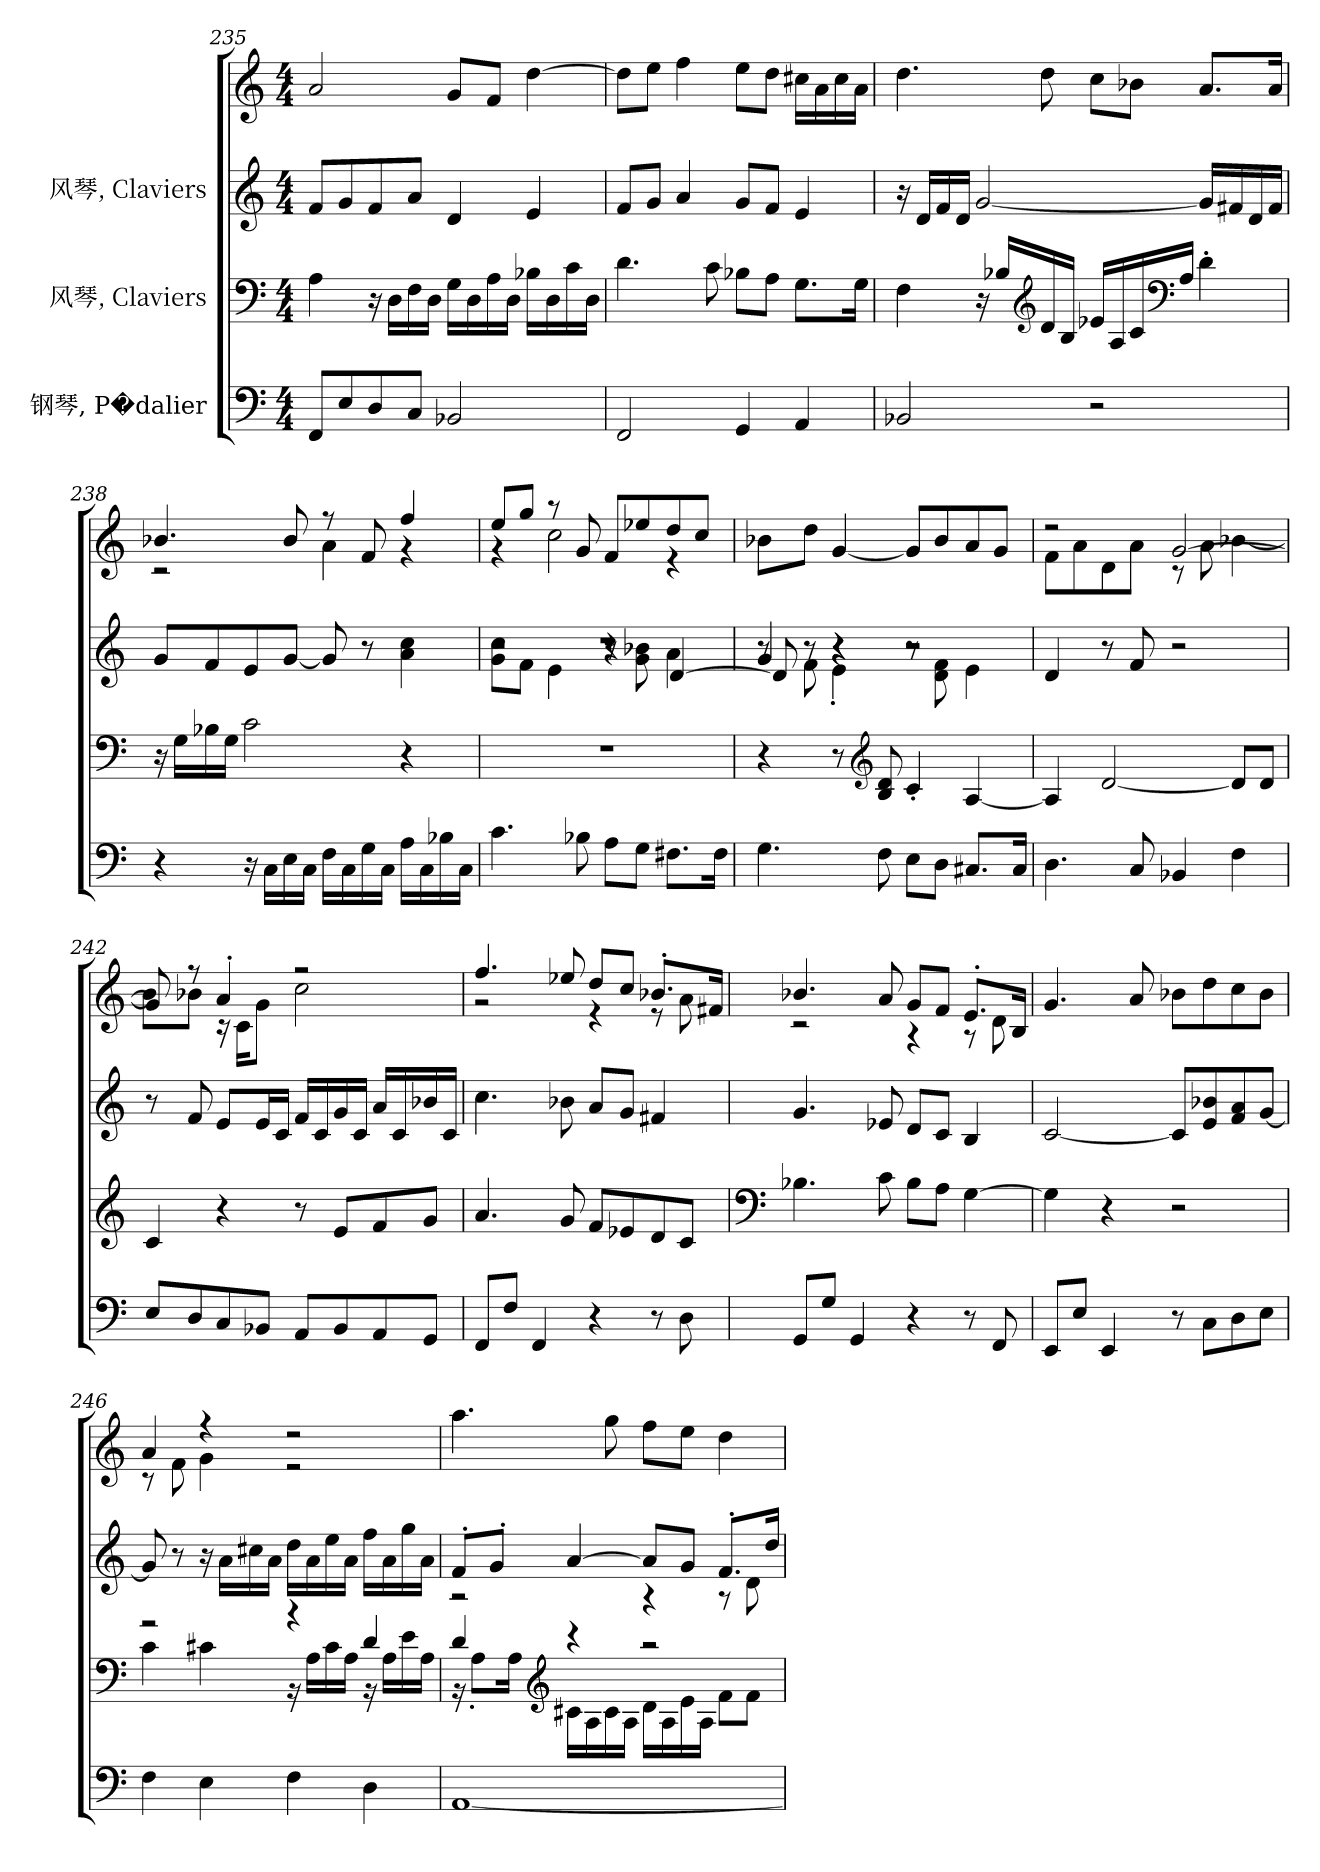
**kern	**kern	**kern	**kern
*part3	*part2	*part1	*part1
*staff4	*staff3	*staff2	*staff1
*I"钢琴, P�dalier	*I"风琴, Claviers	*I"风琴, Claviers	*
*clefF4	*clefF4	*clefG2	*clefG2
*k[]	*k[]	*k[]	*k[]
*M4/4	*M4/4	*M4/4	*M4/4
=235	=235	=235	=235
8FF/L	4A\	8f/L	2a/
8E/	.	8g/	.
8D/	16r	8f/	.
.	16D\LL	.	.
8C/J	16F\	8a/J	.
.	16D\JJ	.	.
2BB-X/	16G\LL	4d/	8g/L
.	16D\	.	.
.	16A\	.	8f/J
.	16D\JJ	.	.
.	16B-X\LL	4e/	[4dd\
.	16D\	.	.
.	16c\	.	.
.	16D\JJ	.	.
=236	=236	=236	=236
2FF/	4.d\	8f/L	8dd\L]
.	.	8g/J	8ee\J
.	.	4a/	4ff\
.	8c\	.	.
4GG/	8B-X\L	8g/L	8ee\L
.	8A\J	8f/J	8dd\J
4AA/	8.G\L	4e/	16cc#X\LL
.	.	.	16a\
.	.	.	16cc#\
.	16G\Jk	.	16a\JJ
!!LO:LB:g=z
=237	=237	=237	=237
2BB-X/	4F\	16r	4.dd\
.	.	16d/LL	.
.	.	16f/	.
.	.	16d/JJ	.
.	16r	[2g/	.
.	16B-X/LL	.	.
*	*clefG2	*	*
.	16d/	.	8dd\
.	16B-/JJ	.	.
2r	16e-X/LL	.	8cc\L
.	16A/	.	.
.	16c/	.	8b-X\J
*	*clefF4	*	*
.	16A/JJ	.	.
.	4d'\	16g/LL]	8.a/L
.	.	16f#X/	.
.	.	16d/	.
.	.	16f#/JJ	16a/Jk
=238	=238	=238	=238
*	*	*	*^
4r	16r	8g/L	4.b-X/	2r
.	16G\LL	.	.	.
.	16B-X\	8f/	.	.
.	16G\JJ	.	.	.
16r	2c\	8e/	.	.
16C\LL	.	.	.	.
16E\	.	[8g/J	8b-/	.
16C\JJ	.	.	.	.
16F\LL	.	8g/]	8r	4a\
16C\	.	.	.	.
16G\	.	8r	8f/	.
16C\JJ	.	.	.	.
16A\LL	4r	4a\ 4cc\	4ff/	4r
16C\	.	.	.	.
16B-X\	.	.	.	.
16C\JJ	.	.	.	.
!!LO:LB:g=z	!!
=239	=239	=239	=239	=239
*	*	*^	*	*
*	*	*	*^	*	*
4.c\	1r	1r	8g\ 8cc\L	2r	8ee/L	4r
.	.	.	8f\J	.	8gg/J	.
.	.	.	4e\	.	8r	2cc\
8B-X\	.	.	.	.	8g/	.
8A\L	.	.	8r	4r	8f/L	.
8G\J	.	.	8g\ 8b-X\	.	8ee-X/	.
8.F#X\L	.	.	4a\	[4d/	8dd/	4r
.	.	.	.	.	8cc/J	.
16F#\Jk	.	.	.	.	.	.
*	*	*	*	*	*v	*v
=240	=240	=240	=240	=240	=240
4.G\	4r	4g/	8r	8d/]	8b-X\L
.	.	.	8f\	8r	8dd\J
.	8r	4r	4e'\	4r	[4g/
*	*clefG2	*	*	*	*
8F\	8B/ 8d/	.	.	.	.
8E\L	4c'/	2r	8r	2r	8g/L]
8D\J	.	.	8d\ 8f\	.	8b-/
8.C#X/L	[4A/	.	4e\	.	8a/
.	.	.	.	.	8g/J
16C#/Jk	.	.	.	.	.
*	*	*v	*v	*v	*
=241	=241	=241	=241
*	*	*	*^
4.D\	4A/]	4d/	2r	8f\L
.	.	.	.	8a\
.	[2d/	8r	.	8d\
8C/	.	8f/	.	8a\J
4BB-X/	.	2r	[2g/	8r
.	.	.	.	8a\
4F\	8d/L]	.	.	[4b-X\
.	8d/J	.	.	.
!!LO:PB:g=z	!!
=242	=242	=242	=242	=242
8E/L	4c/	8r	8g/]	8b-\L]
8D/	.	8f/	8r	8b-X\J
8C/	4r	8e/L	4a'/	16r
.	.	.	.	16c\KL
8BB-X/J	.	16e/L	.	8g\J
.	.	16c/JJ	.	.
8AA/L	8r	16f/LL	2r	2cc\
.	.	16c/	.	.
8BB-/	8e/L	16g/	.	.
.	.	16c/JJ	.	.
8AA/	8f/	16a/LL	.	.
.	.	16c/	.	.
8GG/J	8g/J	16b-X/	.	.
.	.	16c/JJ	.	.
=243	=243	=243	=243	=243
8FF/L	4.a/	4.cc\	4.ff/	2r
8F/J	.	.	.	.
4FF/	.	.	.	.
.	8g/	8b-X\	8ee-X/	.
4r	8f/L	8a/L	8dd/L	4r
.	8e-X/	8g/J	8cc/J	.
8r	8d/	4f#X/	8.b-X'/L	8r
8D\	8c/J	.	.	8a\
.	.	.	16f#X/Jk	.
=244	=244	=244	=244	=244
*	*clefF4	*	*	*
8GG/L	4.B-X\	4.g/	4.b-X/	2r
8G/J	.	.	.	.
4GG/	.	.	.	.
.	8c\	8e-X/	8a/	.
4r	8B-\L	8d/L	8g/L	4r
.	8A\J	8c/J	8f/J	.
8r	[4G\	4B/	8.e'/L	8r
8FF/	.	.	.	8d\
.	.	.	16B/Jk	.
*	*	*	*v	*v
!!LO:LB:g=z
=245	=245	=245	=245
8EE/L	4G\]	[2c/	4.g/
8E/J	.	.	.
4EE/	4r	.	.
.	.	.	8a/
8r	2r	8c/L]	8b-X\L
8C\L	.	8e/ 8b-X/	8dd\
8D\	.	8f/ 8a/	8cc\
8E\J	.	[8g/J	8b-\J
=246	=246	=246	=246
*	*^	*	*^
4F\	2r	4c\	8g/]	4a/	8r
.	.	.	8r	.	8f\
4E\	.	4c#X\	16r	4r	4g\
.	.	.	16a\LL	.	.
.	.	.	16cc#X\	.	.
.	.	.	16a\JJ	.	.
4F\	4r	16r	16dd\LL	2r	2r
.	.	16A\LL	16a\	.	.
.	.	16c#\	16ee\	.	.
.	.	16A\JJ	16a\JJ	.	.
4D\	4d/	16r	16ff\LL	.	.
.	.	16A\LL	16a\	.	.
.	.	16e\	16gg\	.	.
.	.	16A\JJ	16a\JJ	.	.
*	*	*	*	*v	*v
=247	=247	=247	=247	=247
*	*	*	*^	*
[1AA	4d/	16r	8f'/L	2r	4.aa\
.	.	8A'\L	.	.	.
.	.	.	8g'/J	.	.
.	.	16A\Jk	.	.	.
*	*clefG2	*	*	*	*
.	4r	16c#X\LL	[4a/	.	.
.	.	16A\	.	.	.
.	.	16c#\	.	.	8gg\
.	.	16A\JJ	.	.	.
.	2r	16d\LL	8a/L]	4r	8ff\L
.	.	16A\	.	.	.
.	.	16e\	8g/J	.	8ee\J
.	.	16A\JJ	.	.	.
.	.	8f\L	8.f'/L	8r	4dd\
.	.	8f\J	.	8d\	.
.	.	.	16dd/Jk	.	.
*	*v	*v	*	*	*
*	*	*v	*v	*
=	=	=	=
*-	*-	*-	*-
